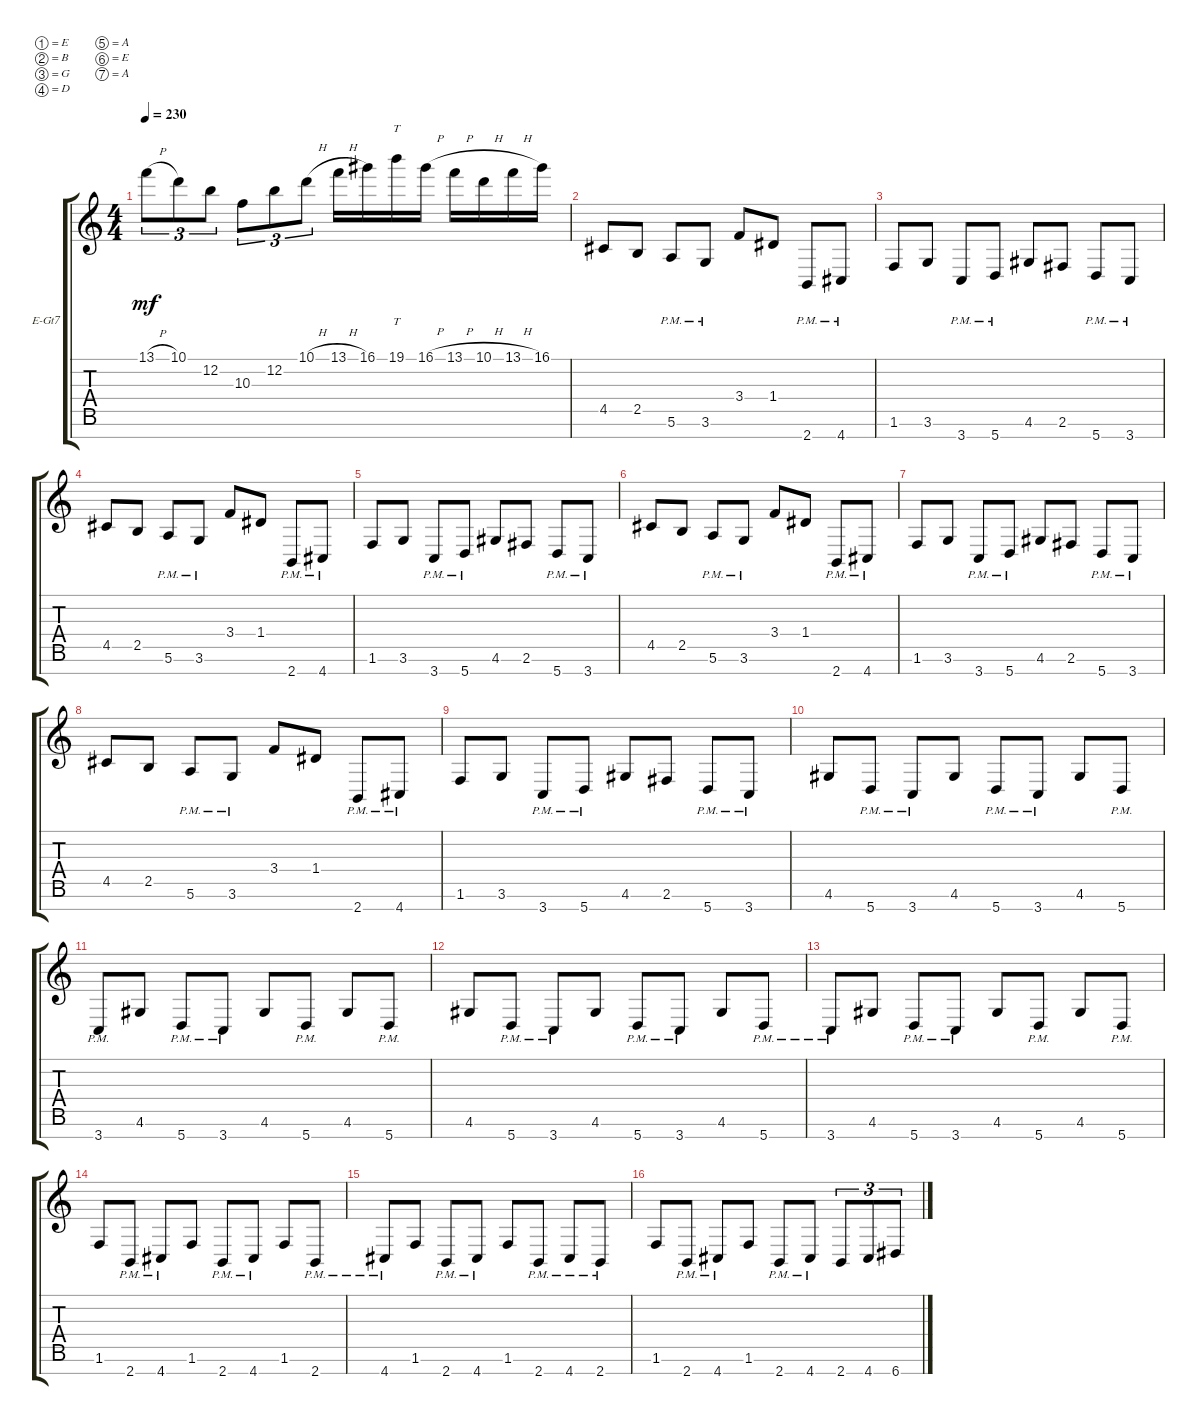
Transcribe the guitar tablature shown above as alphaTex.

\defaultSystemsLayout 4
\bracketExtendMode groupsimilarinstruments
\firstSystemTrackNameOrientation horizontal
\otherSystemsTrackNameOrientation horizontal
\track ("Electric Guitar" "E-Gt7") {instrument distortionguitar}
\staff {score tabs}
\tuning (E4 B3 G3 D3 A2 E2 A1)
\ts (4 4)
\tempo 230
\clef g2
\ks c
13.1{h}.8{tu (3 2) dy mf} 10.1.8{tu (3 2)} 12.2.8{tu (3 2)} 10.3.8{tu (3 2)} 12.2.8{tu (3 2)} 10.1{h}.8{tu (3 2)} 13.1{h}.16 16.1.16 19.1.16{tt} 16.1{h}.16 13.1{h}.16 10.1{h}.16 13.1{h}.16 16.1.16 |
4.5.8 2.5.8 5.6{pm}.8 3.6{pm}.8 3.4.8 1.4.8 2.7{pm}.8 4.7{pm}.8 |
1.6.8 3.6.8 3.7{pm}.8 5.7{pm}.8 4.6.8 2.6.8 5.7{pm}.8 3.7{pm}.8 |
4.5.8 2.5.8 5.6{pm}.8 3.6{pm}.8 3.4.8 1.4.8 2.7{pm}.8 4.7{pm}.8 |
1.6.8 3.6.8 3.7{pm}.8 5.7{pm}.8 4.6.8 2.6.8 5.7{pm}.8 3.7{pm}.8 |
4.5.8 2.5.8 5.6{pm}.8 3.6{pm}.8 3.4.8 1.4.8 2.7{pm}.8 4.7{pm}.8 |
1.6.8 3.6.8 3.7{pm}.8 5.7{pm}.8 4.6.8 2.6.8 5.7{pm}.8 3.7{pm}.8 |
4.5.8 2.5.8 5.6{pm}.8 3.6{pm}.8 3.4.8 1.4.8 2.7{pm}.8 4.7{pm}.8 |
1.6.8 3.6.8 3.7{pm}.8 5.7{pm}.8 4.6.8 2.6.8 5.7{pm}.8 3.7{pm}.8 |
4.6.8 5.7{pm}.8 3.7{pm}.8 4.6.8 5.7{pm}.8 3.7{pm}.8 4.6.8 5.7{pm}.8 |
3.7{pm}.8 4.6.8 5.7{pm}.8 3.7{pm}.8 4.6.8 5.7{pm}.8 4.6.8 5.7{pm}.8 |
4.6.8 5.7{pm}.8 3.7{pm}.8 4.6.8 5.7{pm}.8 3.7{pm}.8 4.6.8 5.7{pm}.8 |
3.7{pm}.8 4.6.8 5.7{pm}.8 3.7{pm}.8 4.6.8 5.7{pm}.8 4.6.8 5.7{pm}.8 |
1.6.8 2.7{pm}.8 4.7{pm}.8 1.6.8 2.7{pm}.8 4.7{pm}.8 1.6.8 2.7{pm}.8 |
4.7{pm}.8 1.6.8 2.7{pm}.8 4.7{pm}.8 1.6.8 2.7{pm}.8 4.7{pm}.8 2.7{pm}.8 |
1.6.8 2.7{pm}.8 4.7{pm}.8 1.6.8 2.7{pm}.8 4.7{pm}.8 2.7.8{tu (3 2)} 4.7.8{tu (3 2)} 6.7.8{tu (3 2)}
